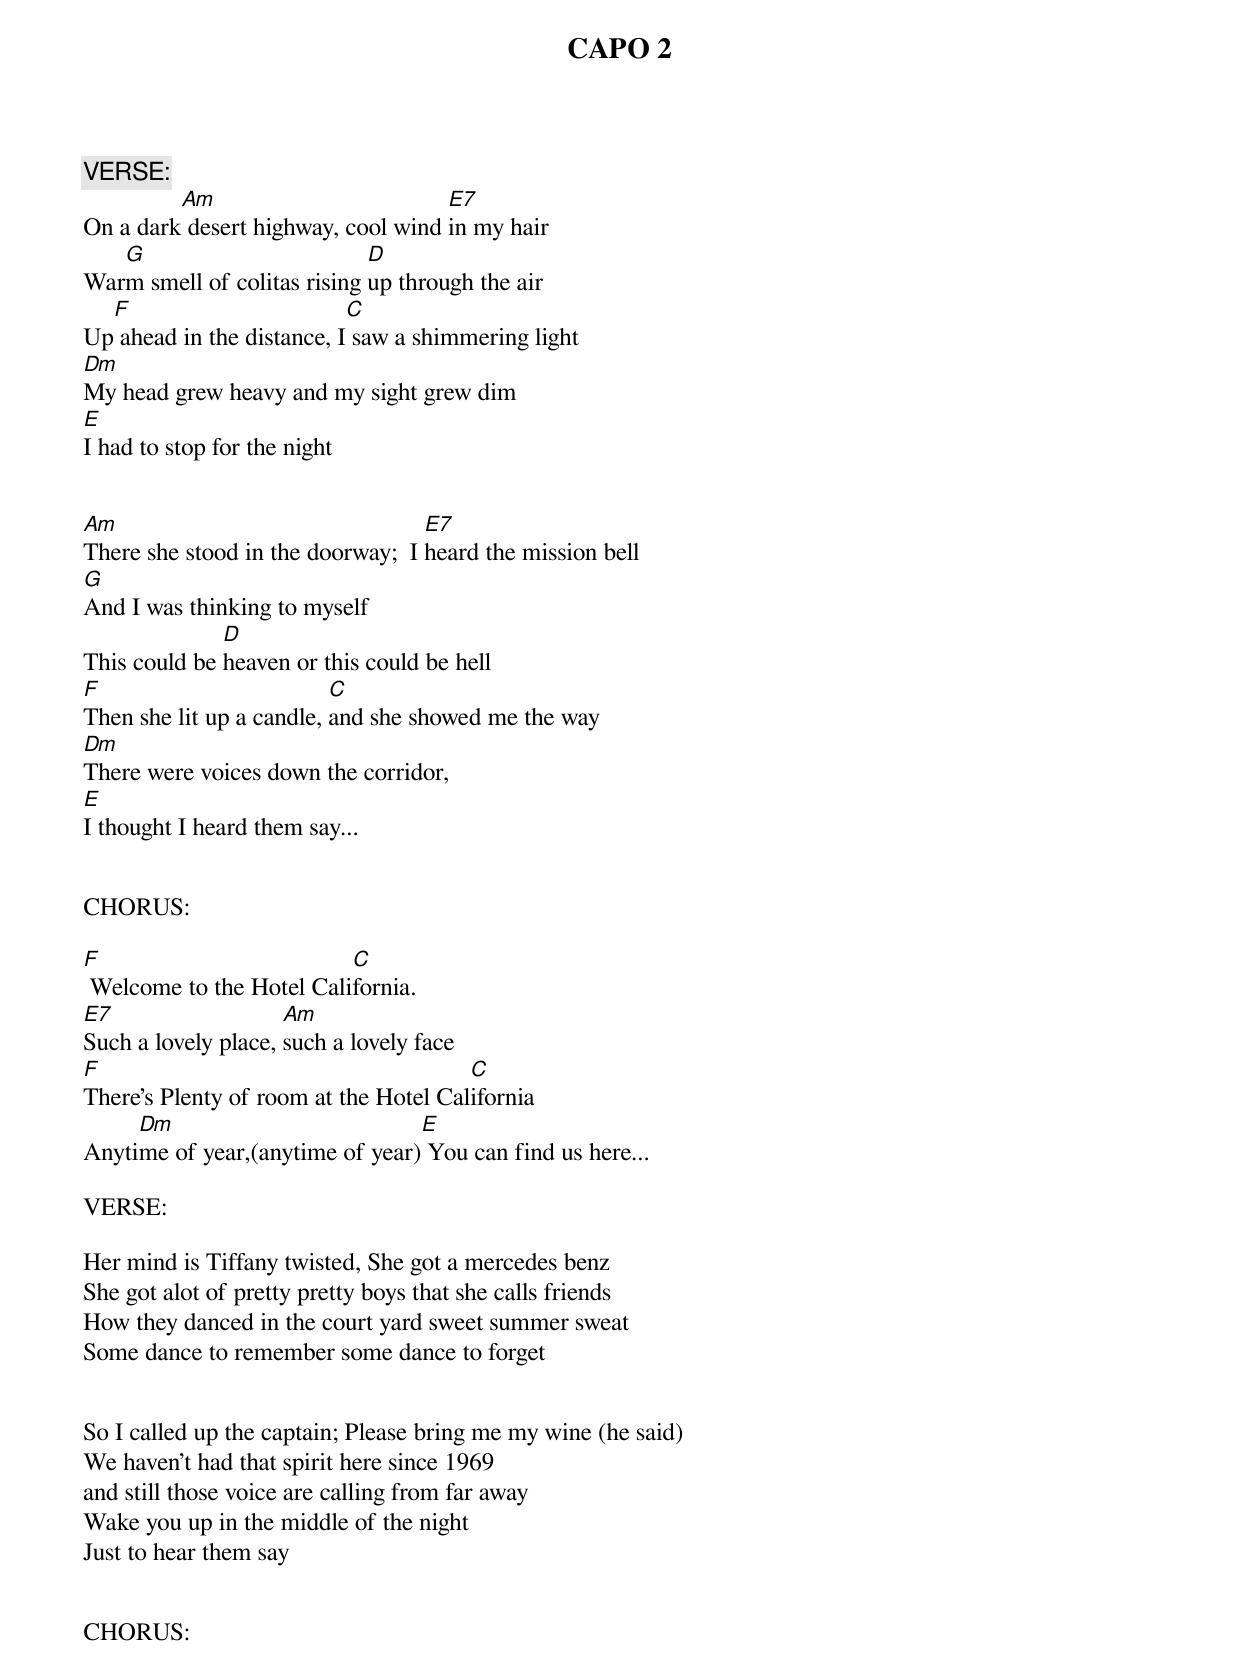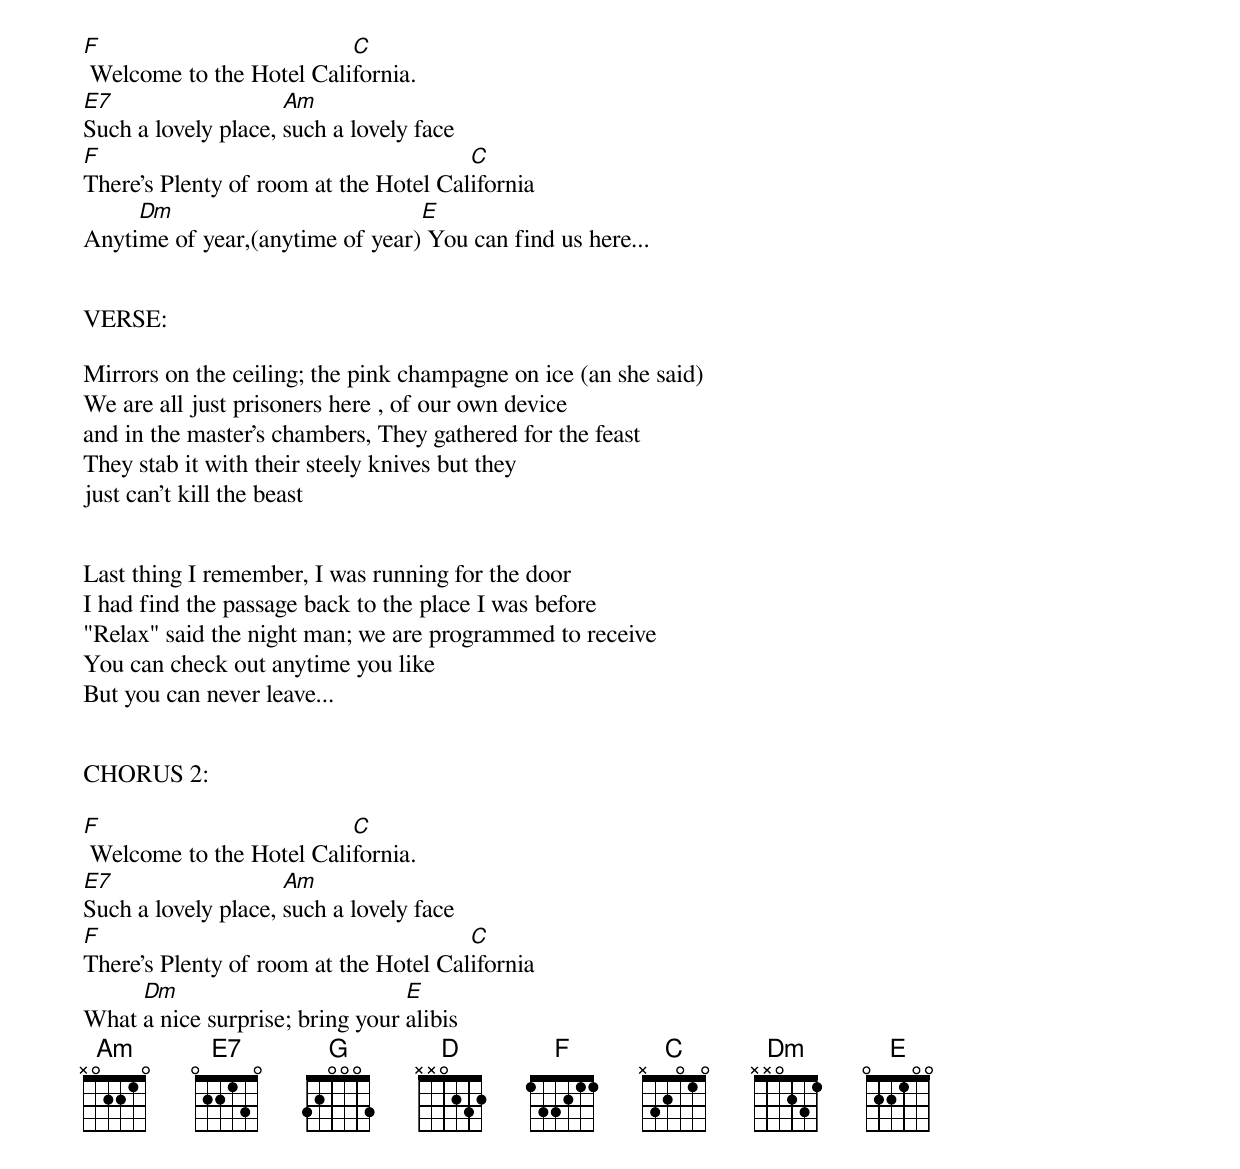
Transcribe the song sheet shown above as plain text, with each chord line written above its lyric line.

CAPO 2


VERSE:
         Am                         E7
On a dark desert highway, cool wind in my hair
   G                         D
Warm smell of colitas rising up through the air
  F                        C
Up ahead in the distance, I saw a shimmering light
Dm
My head grew heavy and my sight grew dim
E
I had to stop for the night


Am                                 E7
There she stood in the doorway;  I heard the mission bell
G
And I was thinking to myself
              D
This could be heaven or this could be hell
F                         C
Then she lit up a candle, and she showed me the way
Dm
There were voices down the corridor,
E
I thought I heard them say...


CHORUS:

F                         C
 Welcome to the Hotel California.
E7                   Am
Such a lovely place, such a lovely face
F                                      C
There's Plenty of room at the Hotel California
     Dm                          E
Anytime of year,(anytime of year) You can find us here...

VERSE:

Her mind is Tiffany twisted, She got a mercedes benz
She got alot of pretty pretty boys that she calls friends
How they danced in the court yard sweet summer sweat
Some dance to remember some dance to forget


So I called up the captain; Please bring me my wine (he said)
We haven't had that spirit here since 1969
and still those voice are calling from far away
Wake you up in the middle of the night
Just to hear them say


CHORUS:

F                         C
 Welcome to the Hotel California.
E7                   Am
Such a lovely place, such a lovely face
F                                      C
There's Plenty of room at the Hotel California
     Dm                          E
Anytime of year,(anytime of year) You can find us here...


VERSE:

Mirrors on the ceiling; the pink champagne on ice (an she said)
We are all just prisoners here , of our own device
and in the master's chambers, They gathered for the feast
They stab it with their steely knives but they
just can't kill the beast


Last thing I remember, I was running for the door
I had find the passage back to the place I was before
"Relax" said the night man; we are programmed to receive
You can check out anytime you like
But you can never leave...


CHORUS 2:

F                         C
 Welcome to the Hotel California.
E7                   Am
Such a lovely place, such a lovely face
F                                      C
There's Plenty of room at the Hotel California
     Dm                          E
What a nice surprise; bring your alibis
